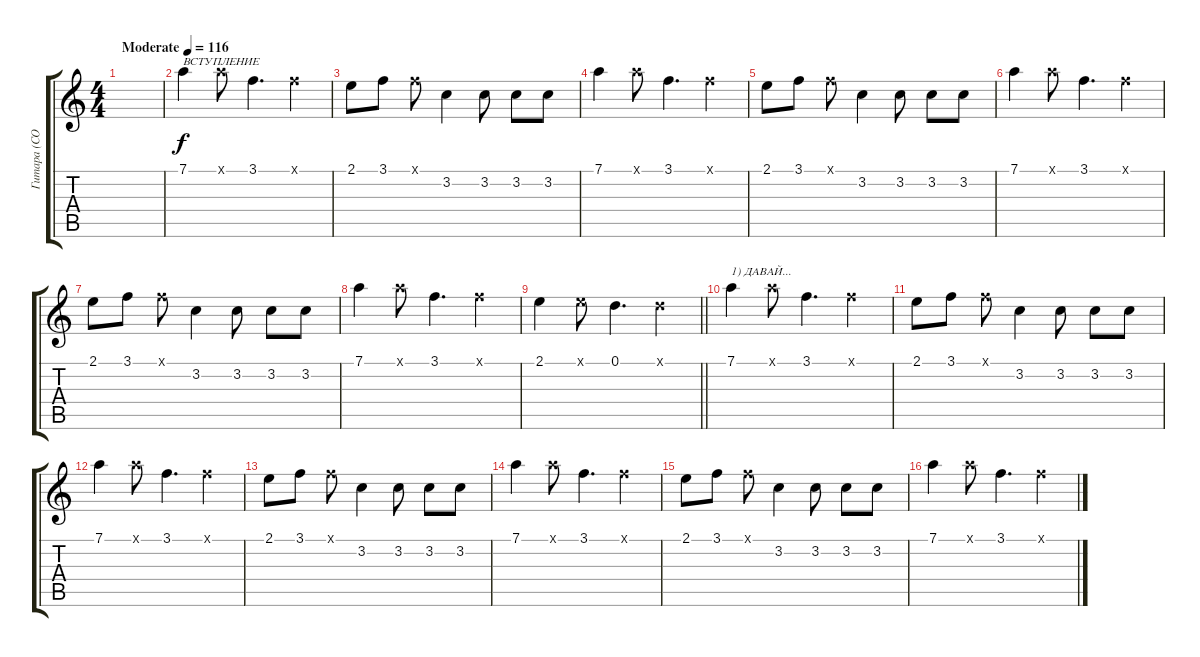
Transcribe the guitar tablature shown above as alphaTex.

\track ("Гитара (СОЛО)" "Гитара (СО") {instrument acousticguitarsteel}
\staff {score tabs}
\tuning (D4 A3 F3 C3 G2 D2) {hide}
\ts (4 4)
\tempo (116 "Moderate")
\clef g2
\ks c
|
7.1.4{txt "ВСТУПЛЕНИЕ"} 7.1{x}.8 3.1.4{d} 3.1{x}.4 |
2.1.8 3.1.8 3.1{x}.8 3.2.4 3.2.8 3.2.8 3.2.8 |
7.1.4 7.1{x}.8 3.1.4{d} 3.1{x}.4 |
2.1.8 3.1.8 3.1{x}.8 3.2.4 3.2.8 3.2.8 3.2.8 |
7.1.4 7.1{x}.8 3.1.4{d} 3.1{x}.4 |
2.1.8 3.1.8 3.1{x}.8 3.2.4 3.2.8 3.2.8 3.2.8 |
7.1.4 7.1{x}.8 3.1.4{d} 3.1{x}.4 |
\barLineRight lightlight
2.1.4 2.1{x}.8 0.1.4{d} 0.1{x}.4 |
7.1.4{txt "1) ДАВАЙ..."} 7.1{x}.8 3.1.4{d} 3.1{x}.4 |
2.1.8 3.1.8 3.1{x}.8 3.2.4 3.2.8 3.2.8 3.2.8 |
7.1.4 7.1{x}.8 3.1.4{d} 3.1{x}.4 |
2.1.8 3.1.8 3.1{x}.8 3.2.4 3.2.8 3.2.8 3.2.8 |
7.1.4 7.1{x}.8 3.1.4{d} 3.1{x}.4 |
2.1.8 3.1.8 3.1{x}.8 3.2.4 3.2.8 3.2.8 3.2.8 |
7.1.4 7.1{x}.8 3.1.4{d} 3.1{x}.4
